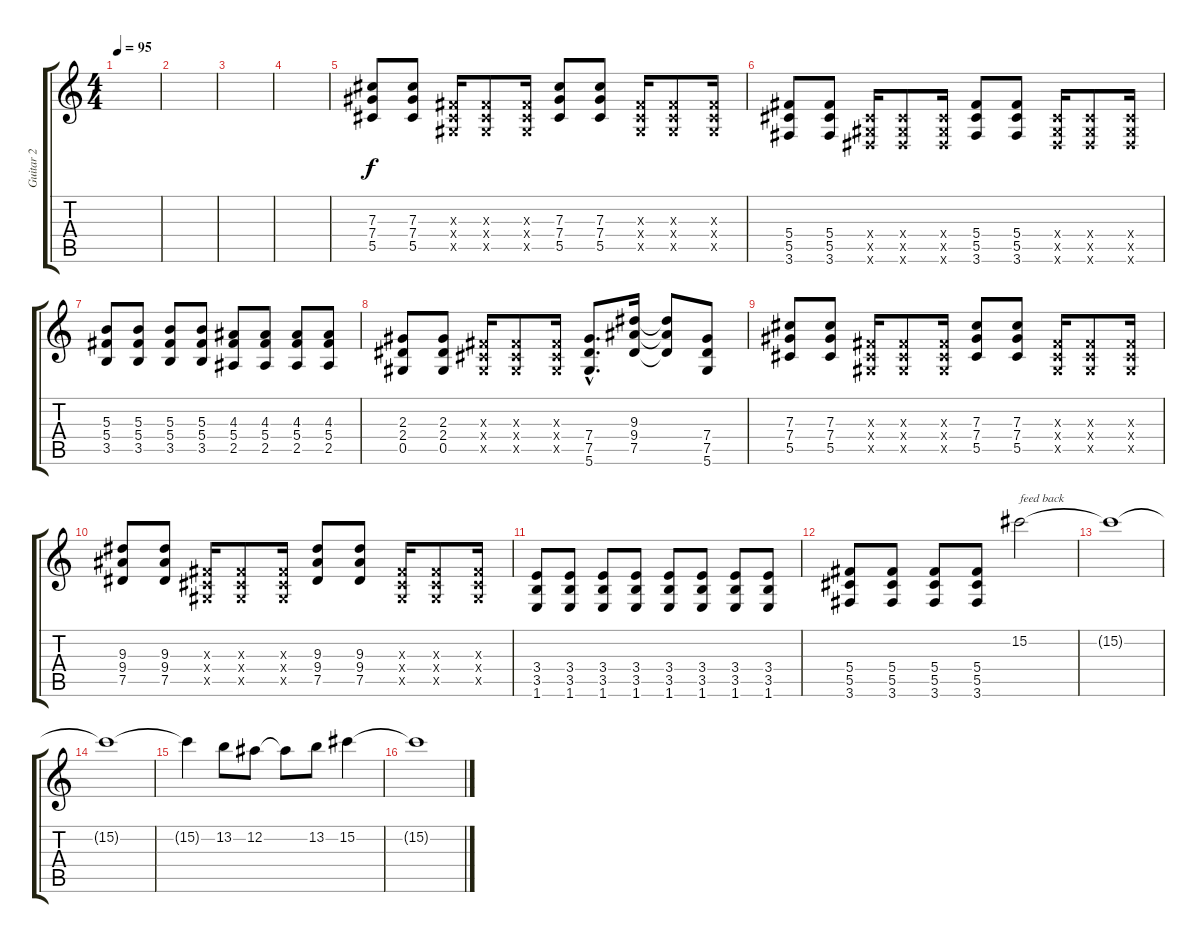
\track ("Guitar 2" "Guitar 2") {instrument distortionguitar}
\staff {score tabs}
\tuning (Eb4 Bb3 Gb3 Db3 Ab2 Eb2) {hide}
\ts (4 4)
\tempo 95
\clef g2
\ks c
|
|
|
|
(7.3 7.4 5.5).8 (7.3 7.4 5.5).8 (0.3{x} 0.4{x} 0.5{x}).16 (0.3{x} 0.4{x} 0.5{x}).8 (0.3{x} 0.4{x} 0.5{x}).16 (7.3 7.4 5.5).8 (7.3 7.4 5.5).8 (0.3{x} 0.4{x} 0.5{x}).16 (0.3{x} 0.4{x} 0.5{x}).8 (0.3{x} 0.4{x} 0.5{x}).16 |
(5.4 5.5 3.6).8 (5.4 5.5 3.6).8 (0.4{x} 0.5{x} 0.6{x}).16 (0.4{x} 0.5{x} 0.6{x}).8 (0.4{x} 0.5{x} 0.6{x}).16 (5.4 5.5 3.6).8 (5.4 5.5 3.6).8 (0.4{x} 0.5{x} 0.6{x}).16 (0.4{x} 0.5{x} 0.6{x}).8 (0.4{x} 0.5{x} 0.6{x}).16 |
(5.3 5.4 3.5).8 (5.3 5.4 3.5).8 (5.3 5.4 3.5).8 (5.3 5.4 3.5).8 (4.3 5.4 2.5).8 (4.3 5.4 2.5).8 (4.3 5.4 2.5).8 (4.3 5.4 2.5).8 |
(2.3 2.4 0.5).8 (2.3 2.4 0.5).8 (0.3{x} 0.4{x} 0.5{x}).16 (0.3{x} 0.4{x} 0.5{x}).8 (0.3{x} 0.4{x} 0.5{x}).16 (7.4{hac} 7.5{hac} 5.6{hac}).8{d} (9.3 9.4 7.5).16 (9.3{t} 9.4{t} 7.5{t}).8 (7.4 7.5 5.6).8 |
(7.3 7.4 5.5).8 (7.3 7.4 5.5).8 (0.3{x} 0.4{x} 0.5{x}).16 (0.3{x} 0.4{x} 0.5{x}).8 (0.3{x} 0.4{x} 0.5{x}).16 (7.3 7.4 5.5).8 (7.3 7.4 5.5).8 (0.3{x} 0.4{x} 0.5{x}).16 (0.3{x} 0.4{x} 0.5{x}).8 (0.3{x} 0.4{x} 0.5{x}).16 |
(9.3 9.4 7.5).8 (9.3 9.4 7.5).8 (0.3{x} 0.4{x} 0.5{x}).16 (0.3{x} 0.4{x} 0.5{x}).8 (0.3{x} 0.4{x} 0.5{x}).16 (9.3 9.4 7.5).8 (9.3 9.4 7.5).8 (0.3{x} 0.4{x} 0.5{x}).16 (0.3{x} 0.4{x} 0.5{x}).8 (0.3{x} 0.4{x} 0.5{x}).16 |
(3.4 3.5 1.6).8 (3.4 3.5 1.6).8 (3.4 3.5 1.6).8 (3.4 3.5 1.6).8 (3.4 3.5 1.6).8 (3.4 3.5 1.6).8 (3.4 3.5 1.6).8 (3.4 3.5 1.6).8 |
(5.4 5.5 3.6).8 (5.4 5.5 3.6).8 (5.4 5.5 3.6).8 (5.4 5.5 3.6).8 15.2.2{txt "feed back"} |
15.2{t}.1 |
15.2{t}.1 |
15.2{t}.4 13.2.8 12.2.8 12.2{t}.8 13.2.8 15.2.4 |
15.2{t}.1
